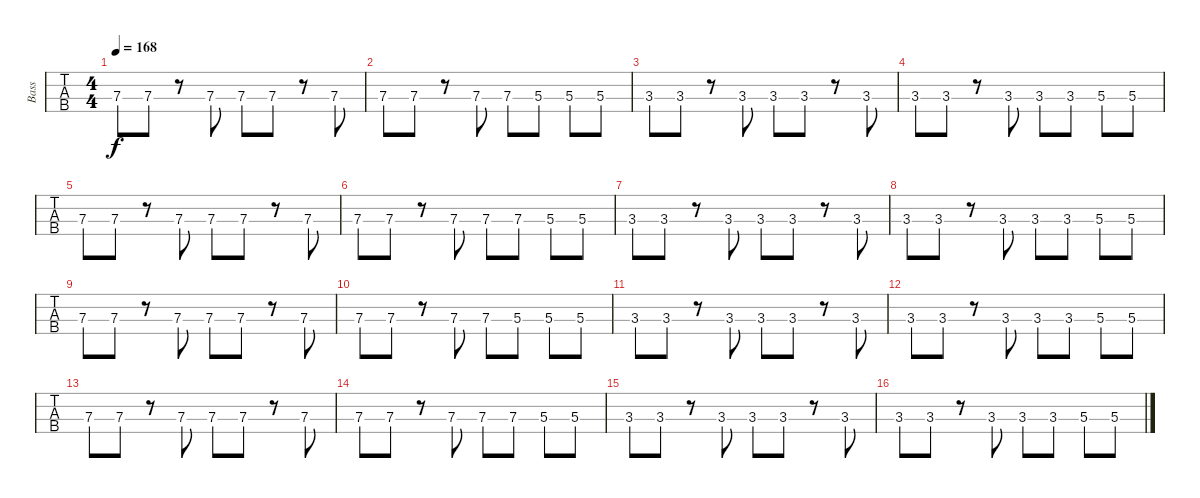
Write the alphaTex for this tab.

\track ("Bass" "Bass") {instrument electricbassfinger}
\staff {tabs}
\tuning (G2 D2 A1 E1) {hide}
\ts (4 4)
\tempo 168
\clef f4
\ks c
7.3.8{dy f} 7.3.8 r.8 7.3.8 7.3.8 7.3.8 r.8 7.3.8 |
7.3.8 7.3.8 r.8 7.3.8 7.3.8 5.3.8 5.3.8 5.3.8 |
3.3.8 3.3.8 r.8 3.3.8 3.3.8 3.3.8 r.8 3.3.8 |
3.3.8 3.3.8 r.8 3.3.8 3.3.8 3.3.8 5.3.8 5.3.8 |
7.3.8 7.3.8 r.8 7.3.8 7.3.8 7.3.8 r.8 7.3.8 |
7.3.8 7.3.8 r.8 7.3.8 7.3.8 7.3.8 5.3.8 5.3.8 |
3.3.8 3.3.8 r.8 3.3.8 3.3.8 3.3.8 r.8 3.3.8 |
3.3.8 3.3.8 r.8 3.3.8 3.3.8 3.3.8 5.3.8 5.3.8 |
7.3.8 7.3.8 r.8 7.3.8 7.3.8 7.3.8 r.8 7.3.8 |
7.3.8 7.3.8 r.8 7.3.8 7.3.8 5.3.8 5.3.8 5.3.8 |
3.3.8 3.3.8 r.8 3.3.8 3.3.8 3.3.8 r.8 3.3.8 |
3.3.8 3.3.8 r.8 3.3.8 3.3.8 3.3.8 5.3.8 5.3.8 |
7.3.8 7.3.8 r.8 7.3.8 7.3.8 7.3.8 r.8 7.3.8 |
7.3.8 7.3.8 r.8 7.3.8 7.3.8 7.3.8 5.3.8 5.3.8 |
3.3.8 3.3.8 r.8 3.3.8 3.3.8 3.3.8 r.8 3.3.8 |
3.3.8 3.3.8 r.8 3.3.8 3.3.8 3.3.8 5.3.8 5.3.8
